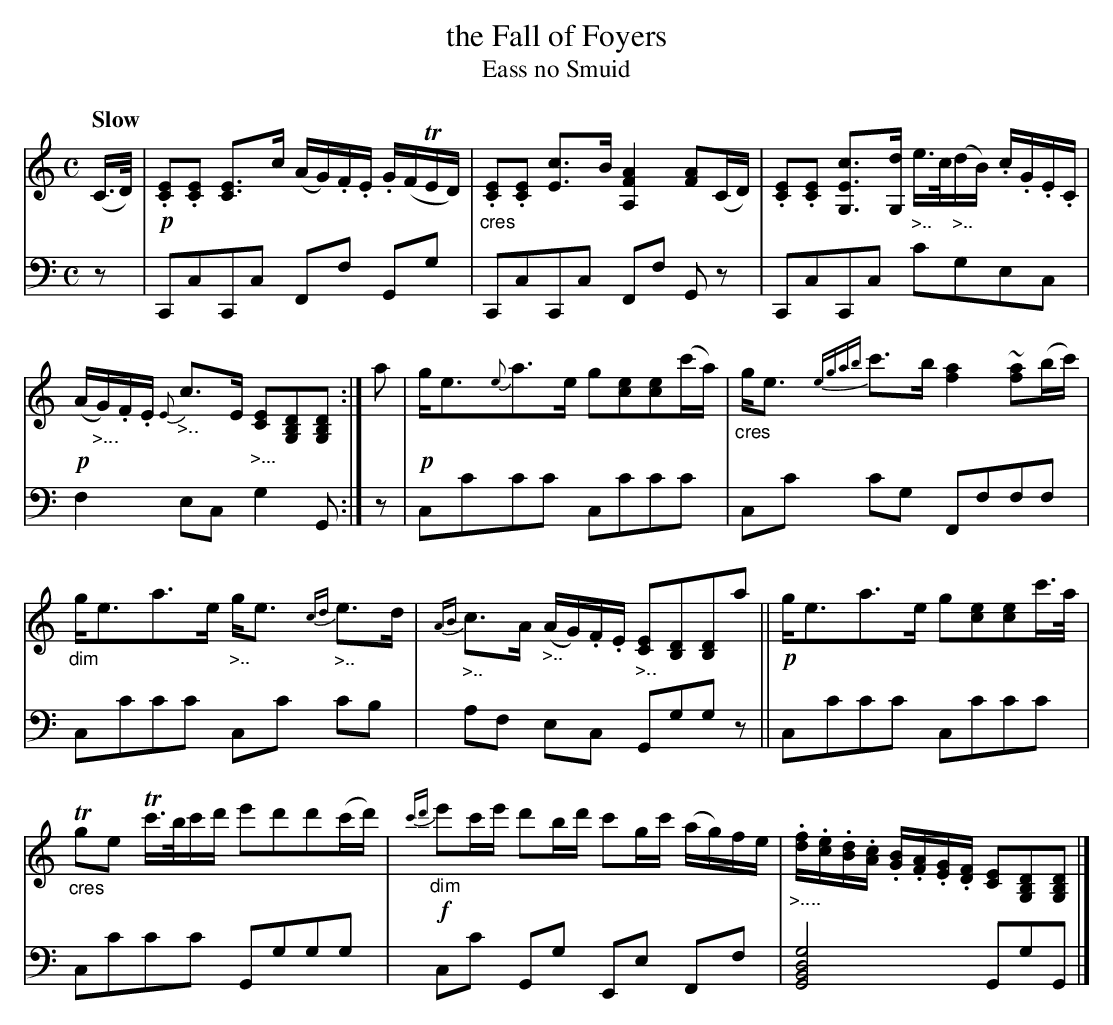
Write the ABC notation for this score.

X:1
T: the Fall of Foyers
T: Eass no Smuid
M: C
L: 1/16
Q: "Slow"
K: C
V: 1 staves=2
(C>D) |!p!\
.[E2C2].[E2C2] [E3C3]c (AG).F.E .G(FTED) |\
"_cres".[E2C2].[E2C2] [c3E3]B [A4F4A,4] [A2F2](CD) |\
.[E2C2].[E2C2] [c3E3G,3][dG,] "_>.."e>c"_>.."(dB) .c.G.E.C |!p!\
(A"_>..."G).F.E {E}"_>.."c3E "_>..."[E2C2][D2B,2G,2][D2B,2G,2] :|\
a2 |!p!\
ge3{e}a3e g2[e2c2][e2c2](c'a) |\
"_cres"ge3 {egab}c'3b [a4f4] ~[a2f2](bc') |
"_dim"ge3a3e "_>.."ge3 "_>.."{cd}e3d |\
"_>.."{AB}c3A "_>.."(AG).F.E "_>.."[E2C2][D2B,2][D2B,2]a2 ||!p!\
ge3a3e g2[e2c2][e2c2]c'>a |\
"_cres"Tg2e2 Tc'>bc'd' e'2d'2d'2(c'd') |!f!\
{c'd'}"_dim"e'2c'e' d'2bd' c'2gc' (ag)fe |\
"_>....".[fd].[ec].[dB].[cA] .[BG].[AF].[GE].[FD] [E2C2][D2B,2G,2][D2B,2G,2] |]
V: 2 clef=bass middle=d
z2 | C2c2C2c2 F2f2 G2g2 | C2c2C2c2 F2f2 G2z2 | C2c2C2c2 c'2g2e2c2 |
f4 e2c2 g4 G2 :| z2 | c2c'2c'2c'2 c2c'2c'2c'2 | c2c'2 c'2g2 F2f2f2f2 |
c2c'2c'2c'2 c2c'2 c'2b2 | a2f2 e2c2 G2g2g2z2 || c2c'2c'2c'2 c2c'2c'2c'2 | c2c'2c'2c'2
G2g2g2g2 | c2c'2 G2g2 E2e2 F2f2 | [g8d8B8G8] G2g2G2 |]
